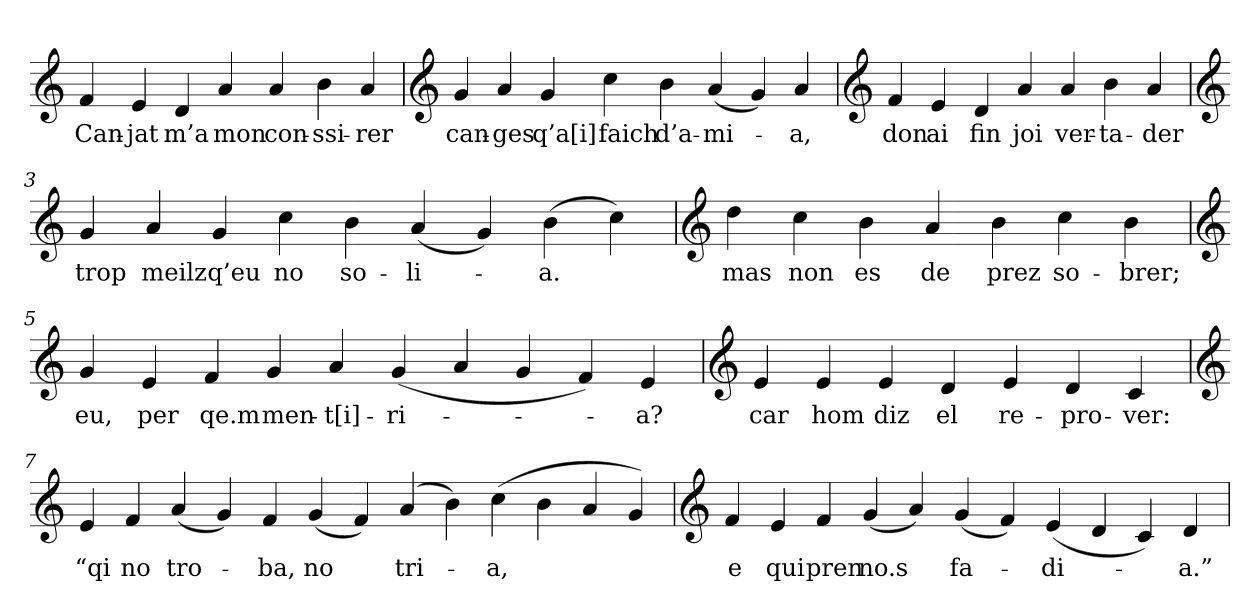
**kern	**text
*part1	*part1
*staff1	*staff1
*clefG2	*
=	=
4f	Can-
4e	-jat
4d	m’a
4a	mon
4a	con-
4b	-ssi-
4a	-rer
=1	=1
*clefG2	*
4g	can-
4a	-ges
4g	q’a[i]
4cc	faich
4b	d’a-
(4a	-mi-
4g)	.
4a	-a,
=2	=2
*clefG2	*
4f	don
4e	ai
4d	fin
4a	joi
4a	ver-
4b	-ta-
4a	-der
=3	=3
*clefG2	*
4g	trop
4a	meilz
4g	q’eu
4cc	no
4b	so-
(4a	-li-
4g)	.
(4b	-a.
4cc)	.
=4	=4
*clefG2	*
4dd	mas
4cc	non
4b	es
4a	de
4b	prez
4cc	so-
4b	-brer;
=5	=5
*clefG2	*
4g	eu,
4e	per
4f	qe.m
4g	men-
4a	-t[i]-
(4g	-ri-
4a	.
4g	.
4f)	.
4e	-a?
=6	=6
*clefG2	*
4e	car
4e	hom
4e	diz
4d	el
4e	re-
4d	-pro-
4c	-ver:
=7	=7
*clefG2	*
4e	“qi
4f	no
(4a	tro-
4g)	.
4f	-ba,
(4g	no
4f)	.
(4a	tri-
4b)	.
(4cc	-a,
4b	.
4a	.
4g)	.
=8	=8
*clefG2	*
4f	e
4e	qui
4f	pren
(4g	no.s
4a)	.
(4g	fa-
4f)	.
(4e	-di-
4d	.
4c)	.
4d	-a.”
=	=
*-	*-
